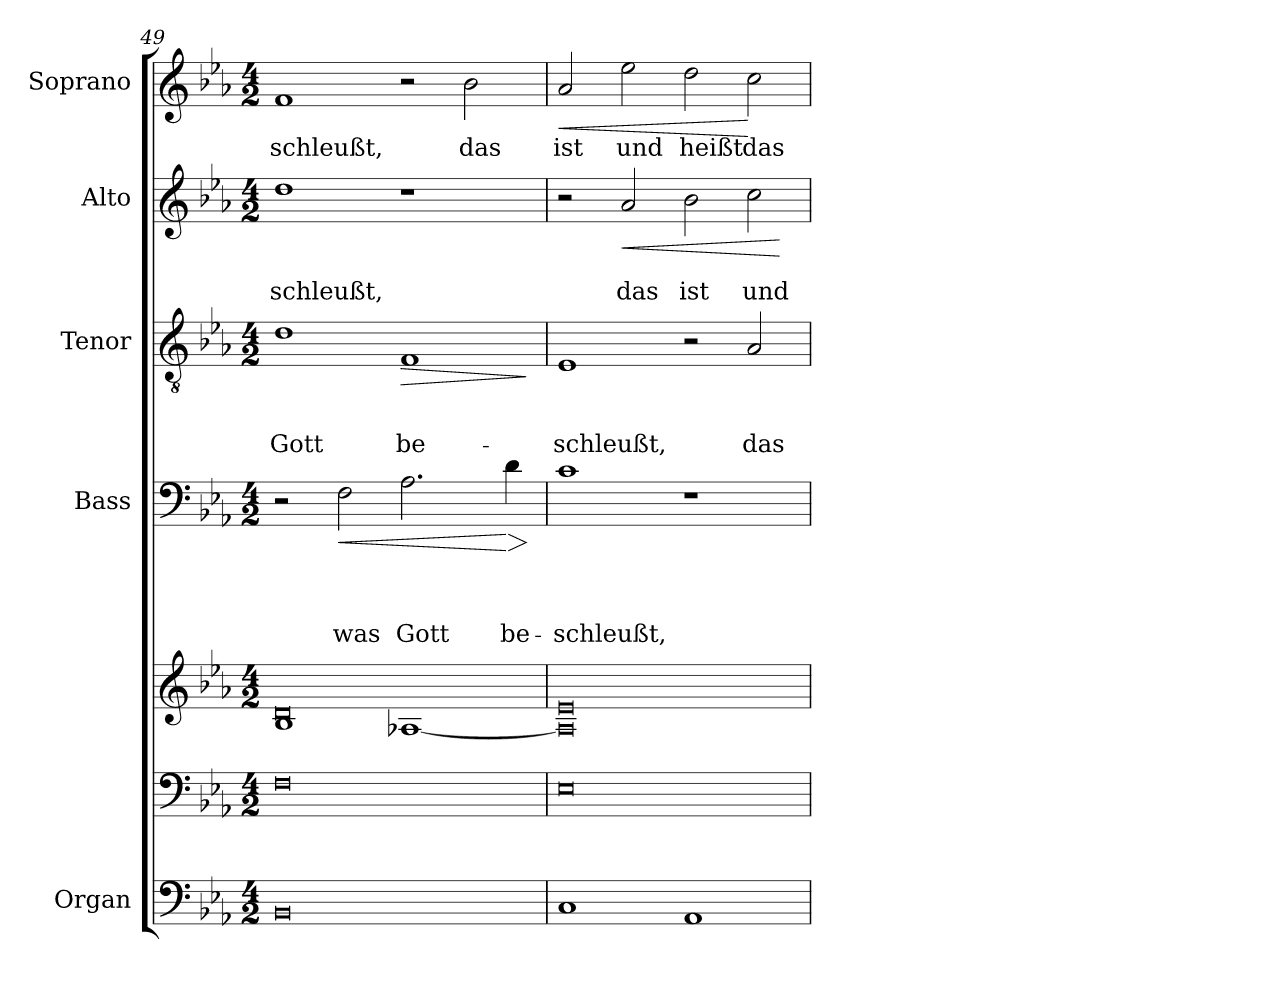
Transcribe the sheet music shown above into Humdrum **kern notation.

**kern	**kern	**kern	**kern	**text	**text	**text	**text	**dynam	**kern	**text	**text	**text	**dynam	**kern	**text	**text	**dynam	**kern	**text	**dynam
*part5	*part5	*part5	*part4	*part4	*part4	*part4	*part4	*part4	*part3	*part3	*part3	*part3	*part3	*part2	*part2	*part2	*part2	*part1	*part1	*part1
*staff7	*staff6	*staff5	*staff4	*staff4	*staff4	*staff4	*staff4	*staff4	*staff3	*staff3	*staff3	*staff3	*staff3	*staff2	*staff2	*staff2	*staff2	*staff1	*staff1	*staff1
*I"Organ	*	*	*I"Bass	*	*	*	*	*	*I"Tenor	*	*	*	*	*I"Alto	*	*	*	*I"Soprano	*	*
!!LO:LB:g=z
*clefF4	*clefF4	*clefG2	*clefF4	*	*	*	*	*	*clefGv2	*	*	*	*	*clefG2	*	*	*	*clefG2	*	*
*k[b-e-a-]	*k[b-e-a-]	*k[b-e-a-]	*k[b-e-a-]	*	*	*	*	*	*k[b-e-a-]	*	*	*	*	*k[b-e-a-]	*	*	*	*k[b-e-a-]	*	*
*E-:	*E-:	*E-:	*E-:	*	*	*	*	*	*E-:	*	*	*	*	*E-:	*	*	*	*E-:	*	*
*M4/2	*M4/2	*M4/2	*M4/2	*	*	*	*	*	*M4/2	*	*	*	*	*M4/2	*	*	*	*M4/2	*	*
=49	=49	=49	=49	=49	=49	=49	=49	=49	=49	=49	=49	=49	=49	=49	=49	=49	=49	=49	=49	=49
*	*	*^	*	*	*	*	*	*	*	*	*	*	*	*	*	*	*	*	*	*
0BB-	0F	0d	1B-	2r	.	.	.	.	.	1d	.	.	Gott	.	1dd	.	-­schleußt,	.	1f	-­schleußt,	.
!	!	!	!	!	!	!	!	!	!LO:HP:b	!	!	!	!	!	!	!	!	!	!	!	!
.	.	.	.	2F\	.	.	.	was	<	.	.	.	.	.	.	.	.	.	.	.	.
!	!	!	!	!	!	!	!	!	!	!	!	!	!	!LO:HP:b	!	!	!	!	!	!	!
.	.	.	[<1A-X	2.A-\	.	.	.	Gott	.	1F	.	.	be-	>	1r	.	.	.	2r	.	.
.	.	.	.	.	.	.	.	.	.	.	.	.	.	.	.	.	.	.	2b-\	das	.
!	!	!	!	!	!	!	!	!	!LO:HP:n=1:b	!	!	!	!	!	!	!	!	!	!	!	!
.	.	.	.	4d\	.	.	.	be-	[ >	.	.	.	.	.	.	.	.	.	.	.	.
*	*	*v	*v	*	*	*	*	*	*	*	*	*	*	*	*	*	*	*	*	*	*
.	.	.	.	.	.	.	.	]	.	.	.	.	]	.	.	.	.	.	.	.
=50	=50	=50	=50	=50	=50	=50	=50	=50	=50	=50	=50	=50	=50	=50	=50	=50	=50	=50	=50	=50
*	*	*^	*	*	*	*	*	*	*	*	*	*	*	*	*	*	*	*	*	*
!	!	!	!	!	!	!	!	!	!	!	!	!	!	!	!	!	!	!	!	!	!LO:HP:b
1C	0E-	0e-	0A-]	1c	.	.	.	-schleußt,	.	1E-	.	.	-schleußt,	.	2r	.	.	.	2a-/	ist	<
!	!	!	!	!	!	!	!	!	!	!	!	!	!	!	!	!	!	!LO:HP:b	!	!	!
.	.	.	.	.	.	.	.	.	.	.	.	.	.	.	2a-/	.	das	<	2ee-\	und	.
1AA-	.	.	.	1r	.	.	.	.	.	2r	.	.	.	.	2b-\	.	ist	.	2dd\	heißt	.
.	.	.	.	.	.	.	.	.	.	2A-/	.	.	das	.	2cc\	.	und	.	2cc\	das	[
*	*	*v	*v	*	*	*	*	*	*	*	*	*	*	*	*	*	*	*	*	*	*
.	.	.	.	.	.	.	.	.	.	.	.	.	.	.	.	.	[	.	.	.
=	=	=	=	=	=	=	=	=	=	=	=	=	=	=	=	=	=	=	=	=
*-	*-	*-	*-	*-	*-	*-	*-	*-	*-	*-	*-	*-	*-	*-	*-	*-	*-	*-	*-	*-
